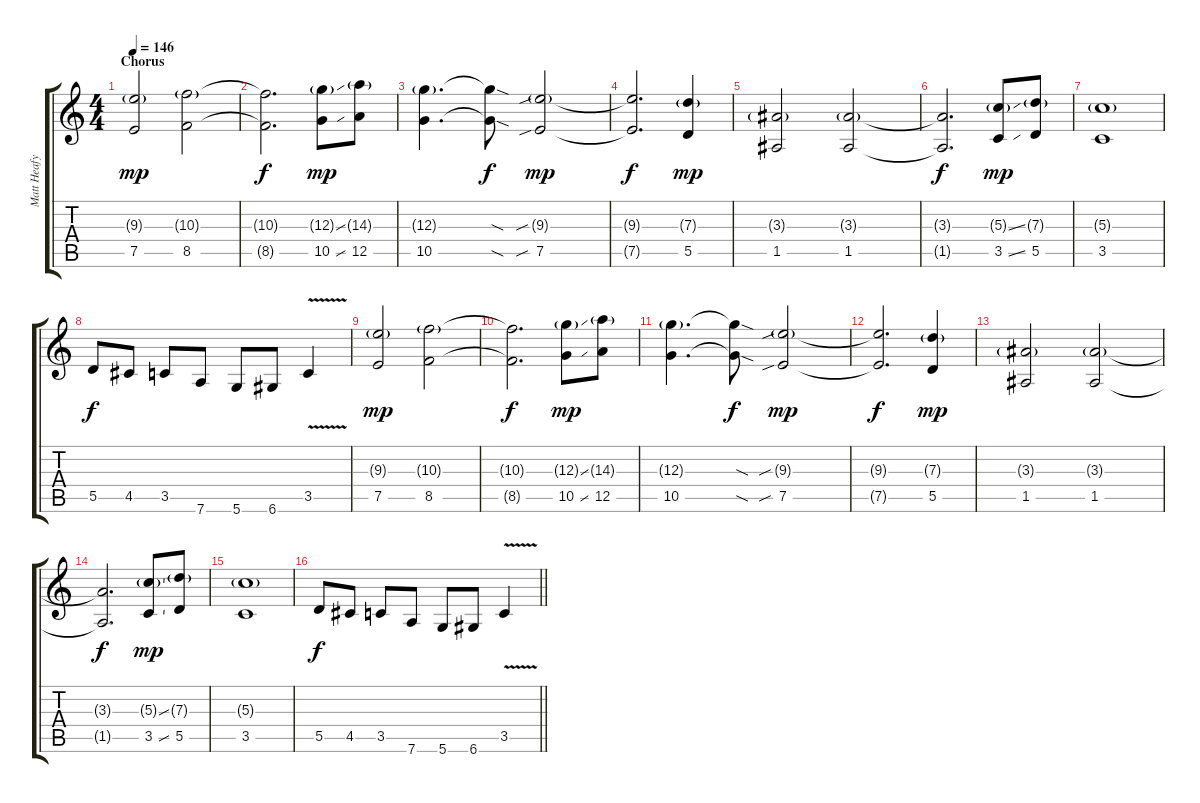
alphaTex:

\track ("Matt Heafy Solo I" "Matt Heafy") {instrument distortionguitar}
\staff {score tabs}
\tuning (E4 B3 G3 D3 A2 D2) {hide}
\ts (4 4)
\section ("" "Chorus")
\tempo 146
\clef g2
\ks c
(9.3{g} 7.5).2{dy mp} (10.3{g} 8.5).2 |
(10.3{t} 8.5{t}).2{d dy f} (12.3{ss g} 10.5{ss}).8{dy mp} (14.3{g} 12.5).8 |
(12.3{g} 10.5).4{d} (12.3{sod t} 10.5{sod t}).8{dy f} (9.3{sib g} 7.5{sib}).2{dy mp} |
(9.3{t} 7.5{t}).2{d dy f} (7.3{g} 5.5).4{dy mp} |
(3.3{g} 1.5).2 (3.3{g} 1.5).2 |
(3.3{t} 1.5{t}).2{d dy f} (5.3{ss g} 3.5{ss}).8{dy mp} (7.3{g} 5.5).8 |
(5.3{g} 3.5).1 |
5.5.8{dy f} 4.5.8 3.5.8 7.6.8 5.6.8 6.6.8 3.5{v}.4 |
(9.3{g} 7.5).2{dy mp} (10.3{g} 8.5).2 |
(10.3{t} 8.5{t}).2{d dy f} (12.3{ss g} 10.5{ss}).8{dy mp} (14.3{g} 12.5).8 |
(12.3{g} 10.5).4{d} (12.3{sod t} 10.5{sod t}).8{dy f} (9.3{sib g} 7.5{sib}).2{dy mp} |
(9.3{t} 7.5{t}).2{d dy f} (7.3{g} 5.5).4{dy mp} |
(3.3{g} 1.5).2 (3.3{g} 1.5).2 |
(3.3{t} 1.5{t}).2{d dy f} (5.3{ss g} 3.5{ss}).8{dy mp} (7.3{g} 5.5).8 |
(5.3{g} 3.5).1 |
\barLineRight lightlight
5.5.8{dy f} 4.5.8 3.5.8 7.6.8 5.6.8 6.6.8 3.5{v}.4
